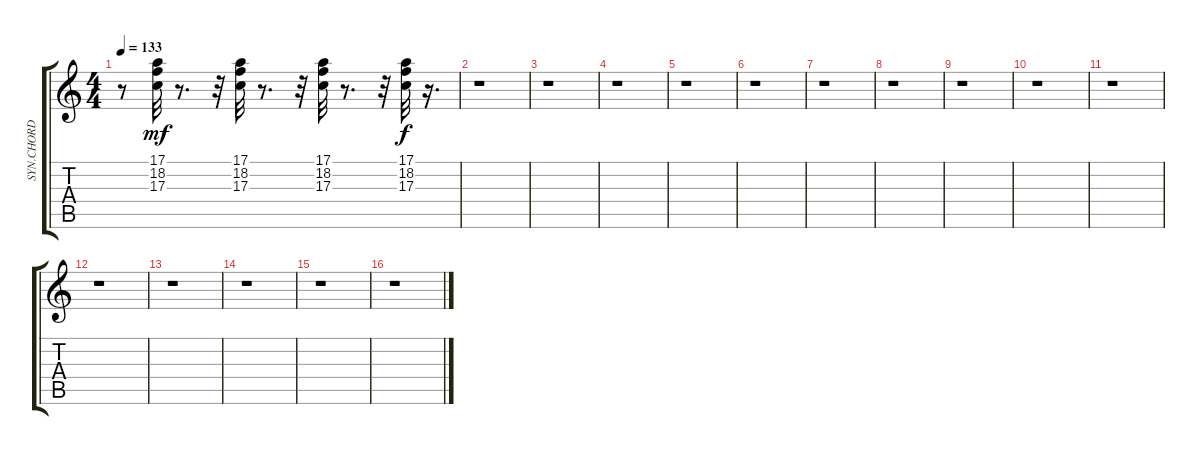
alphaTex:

\track ("SYN.CHORD                           " "SYN.CHORD ") {instrument lead2sawtooth}
\staff {score tabs}
\tuning (E4 B3 G3 D3 A2 E2) {hide}
\ts (4 4)
\tempo 133
\clef g2
\ks c
r.8{dy f} (17.1 18.2 17.3).32{dy mf} r.8{d} r.32 (17.1 18.2 17.3).32 r.8{d} r.32 (17.1 18.2 17.3).32 r.8{d} r.32 (17.1 18.2 17.3).32{dy f} r.16{d} |
r.1 |
r.1 |
r.1 |
r.1 |
r.1 |
r.1 |
r.1 |
r.1 |
r.1 |
r.1 |
r.1 |
r.1 |
r.1 |
r.1 |
r.1
